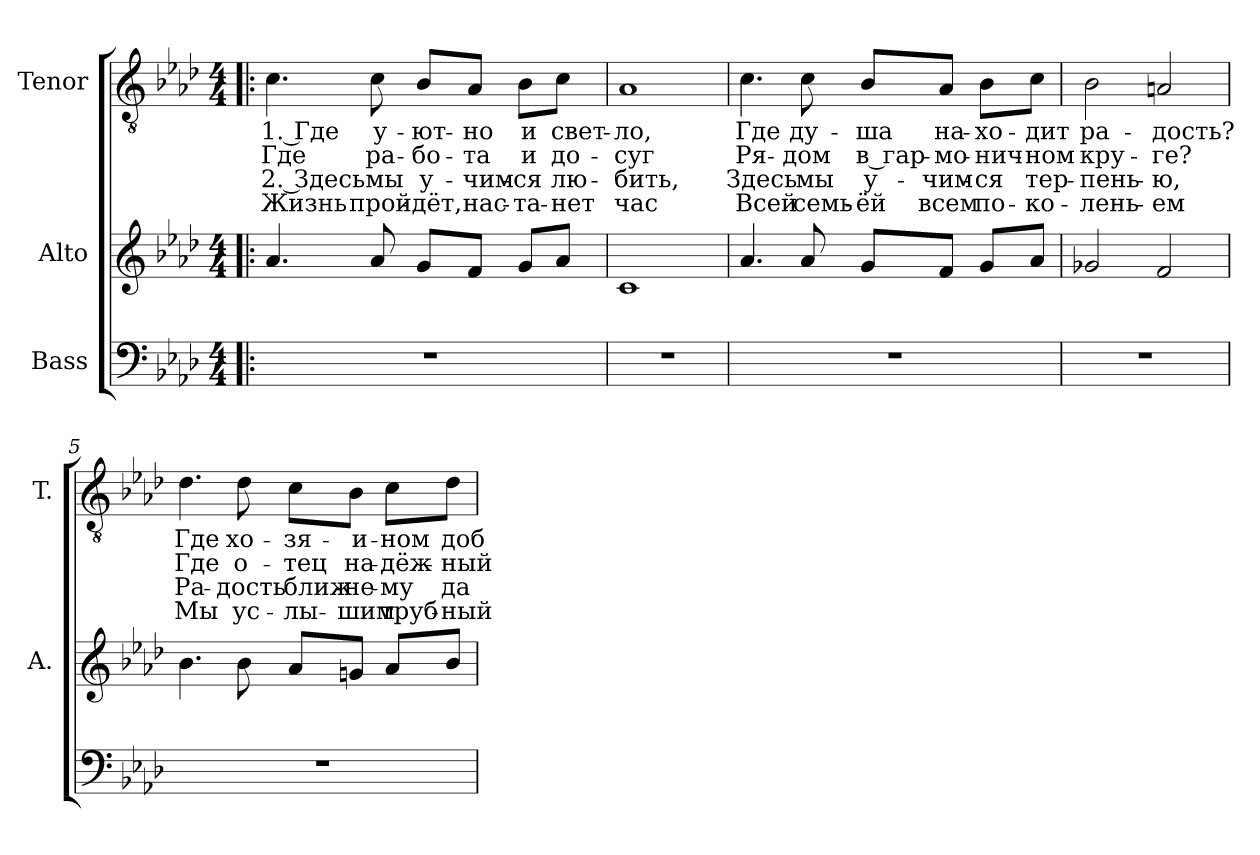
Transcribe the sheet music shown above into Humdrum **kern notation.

**kern	**kern	**kern	**text	**text	**text	**text
*part3	*part2	*part1	*part1	*part1	*part1	*part1
*staff3	*staff2	*staff1	*staff1	*staff1	*staff1	*staff1
*I"Bass	*I"Alto	*I"Tenor	*	*	*	*
*	*I'A.	*I'T.	*	*	*	*
!!LO:PB:g=z
*clefF4	*clefG2	*clefGv2	*	*	*	*
*	*	*ITrd7c12	*	*	*	*
*k[b-e-a-d-]	*k[b-e-a-d-]	*k[b-e-a-d-]	*	*	*	*
*A-:	*A-:	*A-:	*	*	*	*
*M4/4	*M4/4	*M4/4	*	*	*	*
=1!|:	=1!|:	=1!|:	=1!|:	=1!|:	=1!|:	=1!|:
!	!	!	!LO:LY:b:color=#000000	!LO:LY:b:color=#000000	!LO:LY:b:color=#000000	!LO:LY:b:color=#000000
1r	4.a-i/	4.Ci\	1. Где	Где	2. Здесь	Жизнь
!	!	!	!LO:LY:b:color=#000000	!LO:LY:b:color=#000000	!LO:LY:b:color=#000000	!LO:LY:b:color=#000000
.	8a-i/	8Ci\	у-	ра-	мы	прой-
!	!	!	!LO:LY:b:color=#000000	!LO:LY:b:color=#000000	!LO:LY:b:color=#000000	!LO:LY:b:color=#000000
.	8gi/L	8BB-i/L	-ют-	-бо-	у-	-дёт,
!	!	!	!LO:LY:b:color=#000000	!LO:LY:b:color=#000000	!LO:LY:b:color=#000000	!LO:LY:b:color=#000000
.	8fi/J	8AA-i/J	-но	-та	-чим-	нас-
!	!	!	!LO:LY:b:color=#000000	!LO:LY:b:color=#000000	!LO:LY:b:color=#000000	!LO:LY:b:color=#000000
.	8gi/L	8BB-i\L	и	и	-ся	-та-
!	!	!	!LO:LY:b:color=#000000	!LO:LY:b:color=#000000	!LO:LY:b:color=#000000	!LO:LY:b:color=#000000
.	8a-i/J	8Ci\J	свет-	до-	лю-	-нет
=2	=2	=2	=2	=2	=2	=2
!	!	!	!LO:LY:b:color=#000000	!LO:LY:b:color=#000000	!LO:LY:b:color=#000000	!LO:LY:b:color=#000000
1r	1ci	1AA-i	-ло,	-суг	-бить,	час
=3	=3	=3	=3	=3	=3	=3
!	!	!	!LO:LY:b:color=#000000	!LO:LY:b:color=#000000	!LO:LY:b:color=#000000	!LO:LY:b:color=#000000
1r	4.a-i/	4.Ci\	Где	Ря-	Здесь	Всей
!	!	!	!LO:LY:b:color=#000000	!LO:LY:b:color=#000000	!LO:LY:b:color=#000000	!LO:LY:b:color=#000000
.	8a-i/	8Ci\	ду-	-дом	мы	семь-
!	!	!	!LO:LY:b:color=#000000	!LO:LY:b:color=#000000	!LO:LY:b:color=#000000	!LO:LY:b:color=#000000
.	8gi/L	8BB-i/L	-ша	в гар-	у-	-ёй
!	!	!	!LO:LY:b:color=#000000	!LO:LY:b:color=#000000	!LO:LY:b:color=#000000	!LO:LY:b:color=#000000
.	8fi/J	8AA-i/J	на-	-мо-	-чим-	всем
!	!	!	!LO:LY:b:color=#000000	!LO:LY:b:color=#000000	!LO:LY:b:color=#000000	!LO:LY:b:color=#000000
.	8gi/L	8BB-i\L	-хо-	-нич-	-ся	по-
!	!	!	!LO:LY:b:color=#000000	!LO:LY:b:color=#000000	!LO:LY:b:color=#000000	!LO:LY:b:color=#000000
.	8a-i/J	8Ci\J	-дит	-ном	тер-	-ко-
=4	=4	=4	=4	=4	=4	=4
!	!	!	!LO:LY:b:color=#000000	!LO:LY:b:color=#000000	!LO:LY:b:color=#000000	!LO:LY:b:color=#000000
1r	2g-Xi/	2BB-i\	ра-	кру-	-пень-	-лень-
!	!	!	!LO:LY:b:color=#000000	!LO:LY:b:color=#000000	!LO:LY:b:color=#000000	!LO:LY:b:color=#000000
.	2fi/	2AAni/	-дость?	-ге?	-ю,	-ем
!!LO:LB:g=z
=5	=5	=5	=5	=5	=5	=5
!	!	!	!LO:LY:b:color=#000000	!LO:LY:b:color=#000000	!LO:LY:b:color=#000000	!LO:LY:b:color=#000000
1r	4.b-i\	4.D-i\	Где	Где	Ра-	Мы
!	!	!	!LO:LY:b:color=#000000	!LO:LY:b:color=#000000	!LO:LY:b:color=#000000	!LO:LY:b:color=#000000
.	8b-i\	8D-i\	хо-	о-	-дость	ус-
!	!	!	!LO:LY:b:color=#000000	!LO:LY:b:color=#000000	!LO:LY:b:color=#000000	!LO:LY:b:color=#000000
.	8a-i/L	8Ci\L	-зя-	-тец	ближ-	-лы-
!	!	!	!LO:LY:b:color=#000000	!LO:LY:b:color=#000000	!LO:LY:b:color=#000000	!LO:LY:b:color=#000000
.	8gni/J	8BB-i\J	-и-	на-	-не-	-шим
!	!	!	!LO:LY:b:color=#000000	!LO:LY:b:color=#000000	!LO:LY:b:color=#000000	!LO:LY:b:color=#000000
.	8a-i/L	8Ci\L	-ном	-дёж-	-му	труб-
!	!	!	!LO:LY:b:color=#000000	!LO:LY:b:color=#000000	!LO:LY:b:color=#000000	!LO:LY:b:color=#000000
.	8b-i/J	8D-i\J	доб-	-ный	да-	-ный
=	=	=	=	=	=	=
*-	*-	*-	*-	*-	*-	*-
